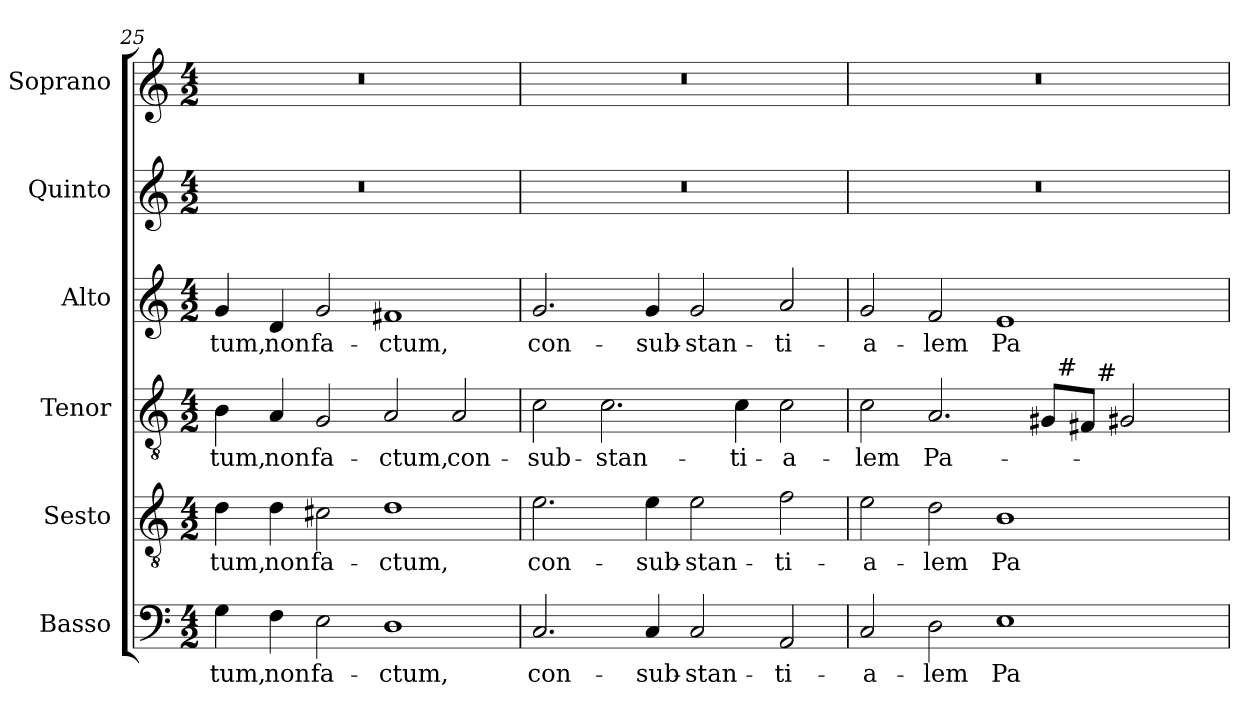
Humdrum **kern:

**kern	**text	**kern	**text	**kern	**text	**kern	**text	**kern	**kern
*part6	*part6	*part5	*part5	*part4	*part4	*part3	*part3	*part2	*part1
*staff6	*staff6	*staff5	*staff5	*staff4	*staff4	*staff3	*staff3	*staff2	*staff1
*I"Basso	*	*I"Sesto	*	*I"Tenor	*	*I"Alto	*	*I"Quinto	*I"Soprano
*	*	*I'T.	*	*I'T.	*	*I'A.	*	*	*I'Sop.
*clefF4	*	*clefGv2	*	*clefGv2	*	*clefG2	*	*clefG2	*clefG2
*	*	*ITrd7c12	*	*ITrd7c12	*	*	*	*	*
*k[]	*	*k[]	*	*k[]	*	*k[]	*	*k[]	*k[]
*C:	*	*C:	*	*C:	*	*C:	*	*C:	*C:
*M4/2	*	*M4/2	*	*M4/2	*	*M4/2	*	*M4/2	*M4/2
=25	=25	=25	=25	=25	=25	=25	=25	=25	=25
!	!LO:LY:b:color=#000000	!	!	!	!	!	!	!	!
!	!	!	!LO:LY:b:color=#000000	!	!	!	!	!	!
!	!	!	!	!	!LO:LY:b:color=#000000	!	!	!	!
!	!	!	!	!	!	!	!LO:LY:b:color=#000000	!LO:N:vis=1	!LO:N:vis=1
4Gi\	-tum,	4Di\	-tum,	4BBi\	-tum,	4gi/	-tum,	0r	0r
!	!LO:LY:b:color=#000000	!	!	!	!	!	!	!	!
!	!	!	!LO:LY:b:color=#000000	!	!	!	!	!	!
!	!	!	!	!	!LO:LY:b:color=#000000	!	!	!	!
!	!	!	!	!	!	!	!LO:LY:b:color=#000000	!	!
4Fi\	non	4Di\	non	4AAi/	non	4di/	non	.	.
!	!LO:LY:b:color=#000000	!	!	!	!	!	!	!	!
!	!	!	!LO:LY:b:color=#000000	!	!	!	!	!	!
!	!	!	!	!	!LO:LY:b:color=#000000	!	!	!	!
!	!	!	!	!	!	!	!LO:LY:b:color=#000000	!	!
2Ei\	fa-	2C#Xi\	fa-	2GGi/	fa-	2gi/	fa-	.	.
!	!LO:LY:b:color=#000000	!	!	!	!	!	!	!	!
!	!	!	!LO:LY:b:color=#000000	!	!	!	!	!	!
!	!	!	!	!	!LO:LY:b:color=#000000	!	!	!	!
!	!	!	!	!	!	!	!LO:LY:b:color=#000000	!	!
1Di	-ctum,	1Di	-ctum,	2AAi/	-ctum,	1f#Xi	-ctum,	.	.
!	!	!	!	!	!LO:LY:b:color=#000000	!	!	!	!
.	.	.	.	2AAi/	con-	.	.	.	.
=26	=26	=26	=26	=26	=26	=26	=26	=26	=26
!	!LO:LY:b:color=#000000	!	!	!	!	!	!	!	!
!	!	!	!LO:LY:b:color=#000000	!	!	!	!	!	!
!	!	!	!	!	!LO:LY:b:color=#000000	!	!	!	!
!	!	!	!	!	!	!	!LO:LY:b:color=#000000	!LO:N:vis=1	!LO:N:vis=1
2.Ci/	con-	2.Ei\	con-	2Ci\	-sub-	2.gi/	con-	0r	0r
!	!	!	!	!	!LO:LY:b:color=#000000	!	!	!	!
.	.	.	.	2.Ci\	-stan-	.	.	.	.
!	!LO:LY:b:color=#000000	!	!	!	!	!	!	!	!
!	!	!	!LO:LY:b:color=#000000	!	!	!	!	!	!
!	!	!	!	!	!	!	!LO:LY:b:color=#000000	!	!
4Ci/	-sub-	4Ei\	-sub-	.	.	4gi/	-sub-	.	.
!	!LO:LY:b:color=#000000	!	!	!	!	!	!	!	!
!	!	!	!LO:LY:b:color=#000000	!	!	!	!	!	!
!	!	!	!	!	!	!	!LO:LY:b:color=#000000	!	!
2Ci/	-stan-	2Ei\	-stan-	.	.	2gi/	-stan-	.	.
!	!	!	!	!	!LO:LY:b:color=#000000	!	!	!	!
.	.	.	.	4Ci\	-ti-	.	.	.	.
!	!LO:LY:b:color=#000000	!	!	!	!	!	!	!	!
!	!	!	!LO:LY:b:color=#000000	!	!	!	!	!	!
!	!	!	!	!	!LO:LY:b:color=#000000	!	!	!	!
!	!	!	!	!	!	!	!LO:LY:b:color=#000000	!	!
2AAi/	-ti-	2Fi\	-ti-	2Ci\	-a-	2ai/	-ti-	.	.
!!LO:LB:g=z
=27	=27	=27	=27	=27	=27	=27	=27	=27	=27
!	!LO:LY:b:color=#000000	!	!	!	!	!	!	!	!
!	!	!	!LO:LY:b:color=#000000	!	!	!	!	!	!
!	!	!	!	!	!LO:LY:b:color=#000000	!	!	!	!
!	!	!	!	!	!	!	!LO:LY:b:color=#000000	!LO:N:vis=1	!LO:N:vis=1
*	*	*	*	*^	*	*	*	*	*
*	*	*	*	*	*^	*	*	*	*	*
2Ci/	-a-	2Ei\	-a-	2Ci\	1ryy	1ryy	-lem	2gi/	-a-	0r	0r
!	!LO:LY:b:color=#000000	!	!	!	!	!	!	!	!	!	!
!	!	!	!LO:LY:b:color=#000000	!	!	!	!	!	!	!	!
!	!	!	!	!	!	!	!LO:LY:b:color=#000000	!	!	!	!
!	!	!	!	!	!	!	!	!	!LO:LY:b:color=#000000	!	!
2Di\	-lem	2Di\	-lem	2.AAi/	.	.	Pa-	2fi/	-lem	.	.
!	!LO:LY:b:color=#000000	!	!	!	!	!	!	!	!	!	!
!	!	!	!LO:LY:b:color=#000000	!	!	!	!	!	!	!	!
!	!	!	!	!	!	!	!	!	!LO:LY:b:color=#000000	!	!
1Ei	Pa-	1BBi	Pa-	.	4ryy	4ryy	.	1ei	Pa-	.	.
.	.	.	.	8GG#i/L	32ryy	8ryy	.	.	.	.	.
.	.	.	.	.	256ryy	.	.	.	.	.	.
!	!	!	!	!	!LO:TX:a:t=#	!	!	!	!	!	!
.	.	.	.	.	2ryy	.	.	.	.	.	.
.	.	.	.	8FF#i/J	.	32ryy	.	.	.	.	.
.	.	.	.	.	.	256ryy	.	.	.	.	.
!	!	!	!	!	!	!LO:TX:a:t=#	!	!	!	!	!
.	.	.	.	.	.	2ryy	.	.	.	.	.
.	.	.	.	2GG#Xi/	.	.	.	.	.	.	.
.	.	.	.	.	8ryy	.	.	.	.	.	.
.	.	.	.	.	16ryy	16ryy	.	.	.	.	.
.	.	.	.	.	64..ryy	64..ryy	.	.	.	.	.
*	*	*	*	*v	*v	*v	*	*	*	*	*
=	=	=	=	=	=	=	=	=	=
*-	*-	*-	*-	*-	*-	*-	*-	*-	*-
